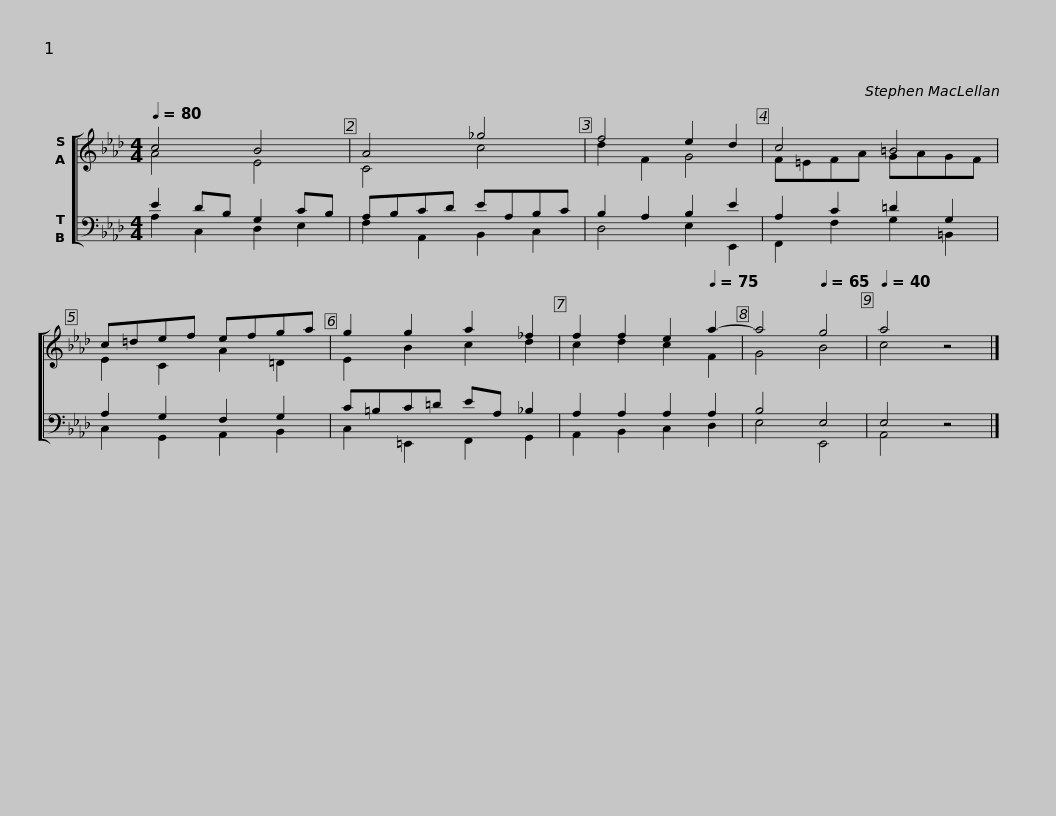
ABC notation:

X:1
%%score [ ( 1 2 ) ( 3 4 ) ]
L:1/8
Q:1/4=80
M:4/4
I:linebreak $
K:Ab
V:1 treble
V:2 treble
V:3 bass
V:4 bass
V:1
 c4 B4 | A4 _g4 | f4 e2 d2 | c4 =B4 | c=def efga |$ %5
 g2 g2 a2 _f2 | f2 f2[Q:1/4=78] e2[Q:1/4=75] a2- |[Q:1/4=73] a4[Q:1/4=65] g4 |[Q:1/4=40] a4 z4 |] %9
V:2
 A4 E4 | C4 c4 | d2 F2 G4 | F=EFA GAGF | E2 C2 A2 =D2 |$ %5
 E2 B2 c2 d2 | c2 d2 c2 F2 | G4 B4 | c4 z4 |] %9
V:3
 E2 DB, G,2 CB, | A,B,CD EA,B,C | B,2 A,2 B,2 E2 | A,2 C2 =D2 G,2 | A,2 G,2 F,2 G,2 |$ %5
 C=B,C=D EA, _B,2 | A,2 A,2 A,2 A,2 | B,4 E,4 | E,4 z4 |] %9
V:4
 A,2 C,2 D,2 E,2 | F,2 A,,2 B,,2 C,2 | D,4 E,2 E,,2 | F,,2 F,2 G,2 =B,,2 | C,2 G,,2 A,,2 B,,2 |$ %5
 C,2 =E,,2 F,,2 G,,2 | A,,2 B,,2 C,2 D,2 | E,4 E,,4 | A,,4 z4 |] %9
